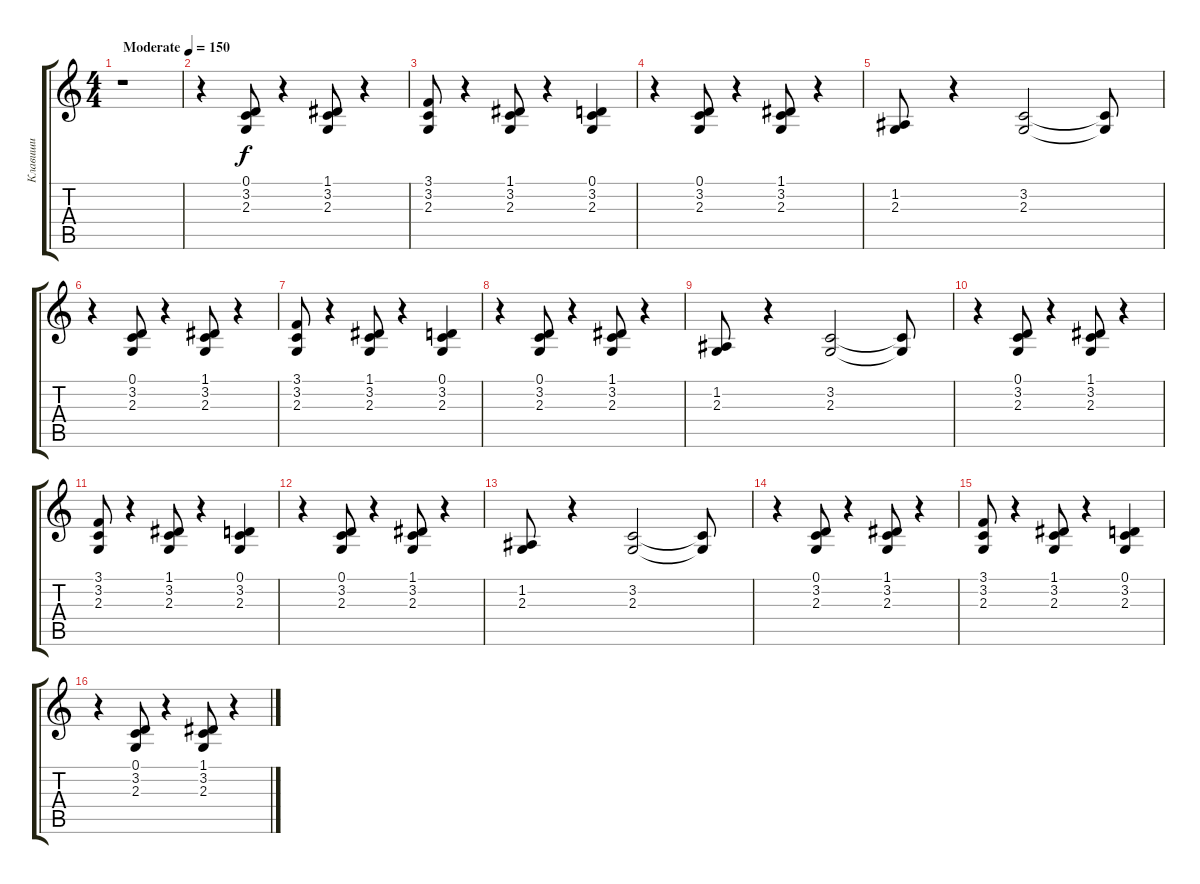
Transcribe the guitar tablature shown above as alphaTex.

\track ("Клавиши" "Клавиши") {instrument pad1newage}
\staff {score tabs}
\tuning (D4 A3 F3 C3 G2 D2) {hide}
\ts (4 4)
\tempo (150 "Moderate")
\clef g2
\ks c
r.1{dy f instrument pad1newage} |
r.4{volume 10 instrument stringensemble1} (0.1 3.2 2.3).8 r.4 (1.1 3.2 2.3).8 r.4 |
(3.1 3.2 2.3).8 r.4 (1.1 3.2 2.3).8 r.4 (0.1 3.2 2.3).4 |
r.4 (0.1 3.2 2.3).8 r.4 (1.1 3.2 2.3).8 r.4 |
(1.2 2.3).8 r.4 (3.2 2.3).2 (3.2{t} 2.3{t}).8 |
r.4 (0.1 3.2 2.3).8 r.4 (1.1 3.2 2.3).8 r.4 |
(3.1 3.2 2.3).8 r.4 (1.1 3.2 2.3).8 r.4 (0.1 3.2 2.3).4 |
r.4 (0.1 3.2 2.3).8 r.4 (1.1 3.2 2.3).8 r.4 |
(1.2 2.3).8 r.4 (3.2 2.3).2 (3.2{t} 2.3{t}).8 |
r.4 (0.1 3.2 2.3).8 r.4 (1.1 3.2 2.3).8 r.4 |
(3.1 3.2 2.3).8 r.4 (1.1 3.2 2.3).8 r.4 (0.1 3.2 2.3).4 |
r.4 (0.1 3.2 2.3).8 r.4 (1.1 3.2 2.3).8 r.4 |
(1.2 2.3).8 r.4 (3.2 2.3).2 (3.2{t} 2.3{t}).8 |
r.4 (0.1 3.2 2.3).8 r.4 (1.1 3.2 2.3).8 r.4 |
(3.1 3.2 2.3).8 r.4 (1.1 3.2 2.3).8 r.4 (0.1 3.2 2.3).4 |
r.4 (0.1 3.2 2.3).8 r.4 (1.1 3.2 2.3).8 r.4
